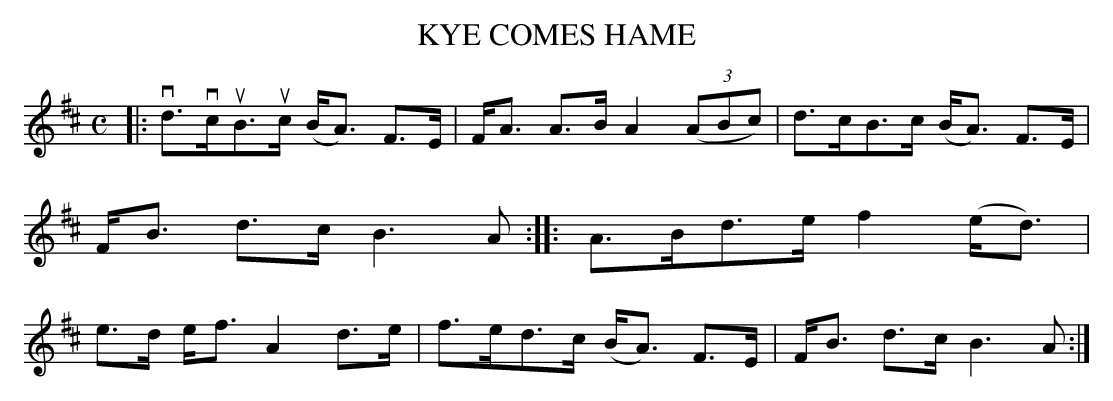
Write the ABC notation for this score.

X:1
T: KYE COMES HAME
M: C
L: 1/8
K: D
|:\
vd>vcuB>uc (B<A) F>E | F<A A>B A2 (3(ABc) |\
d>cB>c (B<A) F>E | F<B d>c B3 A ::\
A>Bd>e f2 (e<d) | e>d e<f A2 d>e |\
f>ed>c (B<A) F>E | F<B d>c B3 A :|
